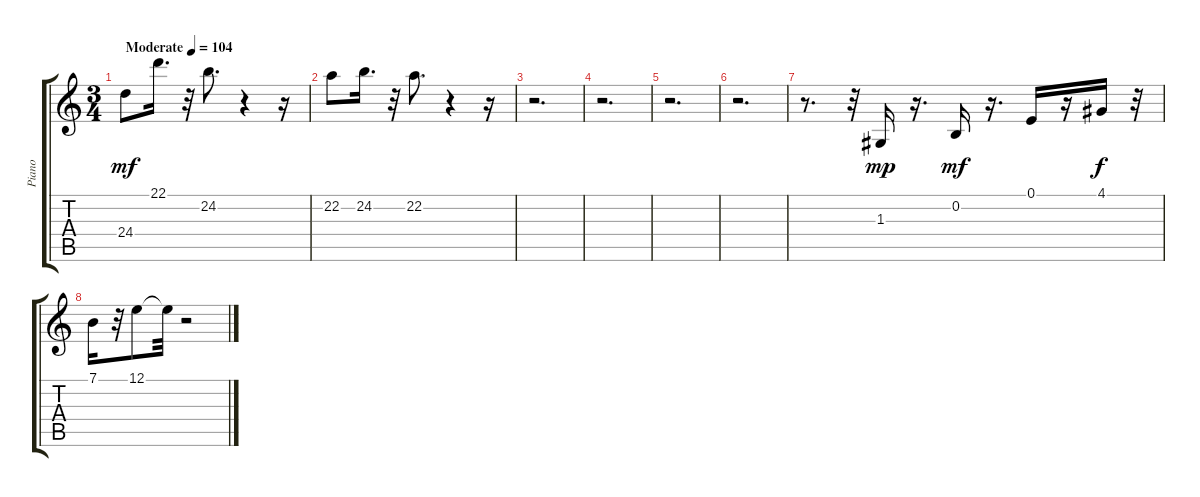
\track ("Piano" "Piano") {instrument brightacousticpiano}
\staff {score tabs}
\tuning (E4 B3 G3 D3 A2 E2) {hide}
\ts (3 4)
\tempo (104 "Moderate")
\clef g2
\ks c
24.4.8{dy mf instrument brightacousticpiano} 22.1.16{d} r.32 24.2.8{d} r.4 r.16 |
22.2.8 24.2.16{d} r.32 22.2.8{d} r.4 r.16 |
r.2{d} |
r.2{d} |
r.2{d} |
r.2{d} |
r.8{d} r.32 1.3.16{dy mp} r.16{d} 0.2.16{dy mf} r.16{d} 0.1.16 r.16 4.1.16{dy f} r.32 |
7.1.16 r.32 12.1.8 12.1{t}.32 r.2
